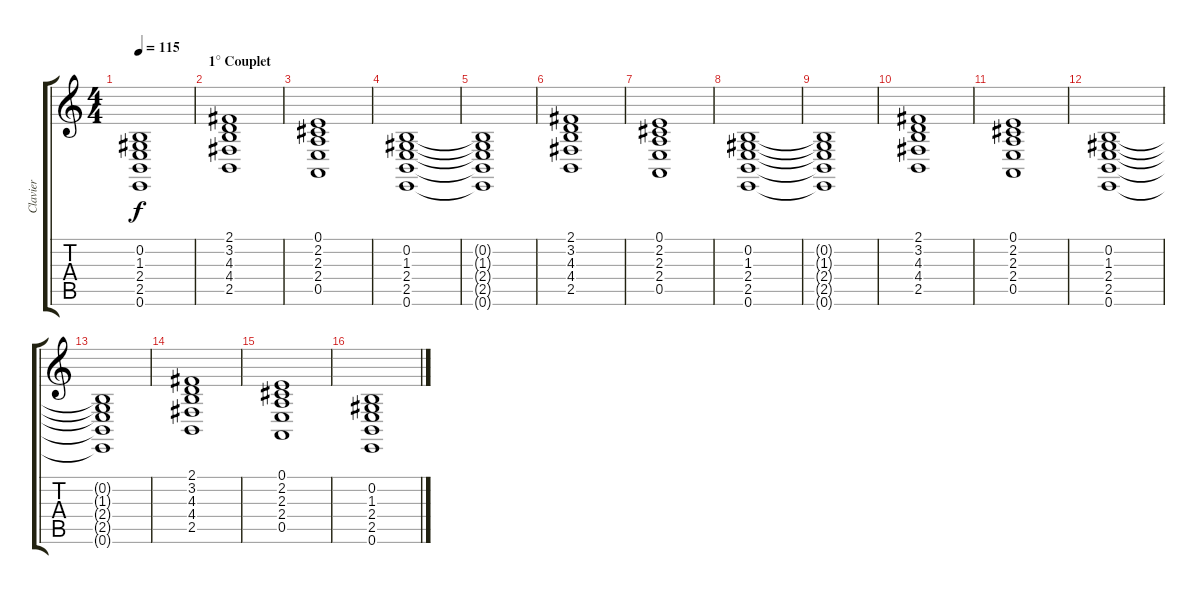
\track ("Clavier" "Clavier") {instrument synthstrings2}
\staff {score tabs}
\tuning (E4 B3 G3 D3 A2 E2) {hide}
\ts (4 4)
\tempo 115
\clef g2
\ks c
(0.2{t} 1.3{t} 2.4{t} 2.5{t} 0.6{t}).1{dy f} |
\section ("" "1° Couplet")
(2.1 3.2 4.3 4.4 2.5).1 |
(0.1 2.2 2.3 2.4 0.5).1 |
(0.2 1.3 2.4 2.5 0.6).1 |
(0.2{t} 1.3{t} 2.4{t} 2.5{t} 0.6{t}).1 |
(2.1 3.2 4.3 4.4 2.5).1 |
(0.1 2.2 2.3 2.4 0.5).1 |
(0.2 1.3 2.4 2.5 0.6).1 |
(0.2{t} 1.3{t} 2.4{t} 2.5{t} 0.6{t}).1 |
(2.1 3.2 4.3 4.4 2.5).1 |
(0.1 2.2 2.3 2.4 0.5).1 |
(0.2 1.3 2.4 2.5 0.6).1 |
(0.2{t} 1.3{t} 2.4{t} 2.5{t} 0.6{t}).1 |
(2.1 3.2 4.3 4.4 2.5).1 |
(0.1 2.2 2.3 2.4 0.5).1 |
(0.2 1.3 2.4 2.5 0.6).1
